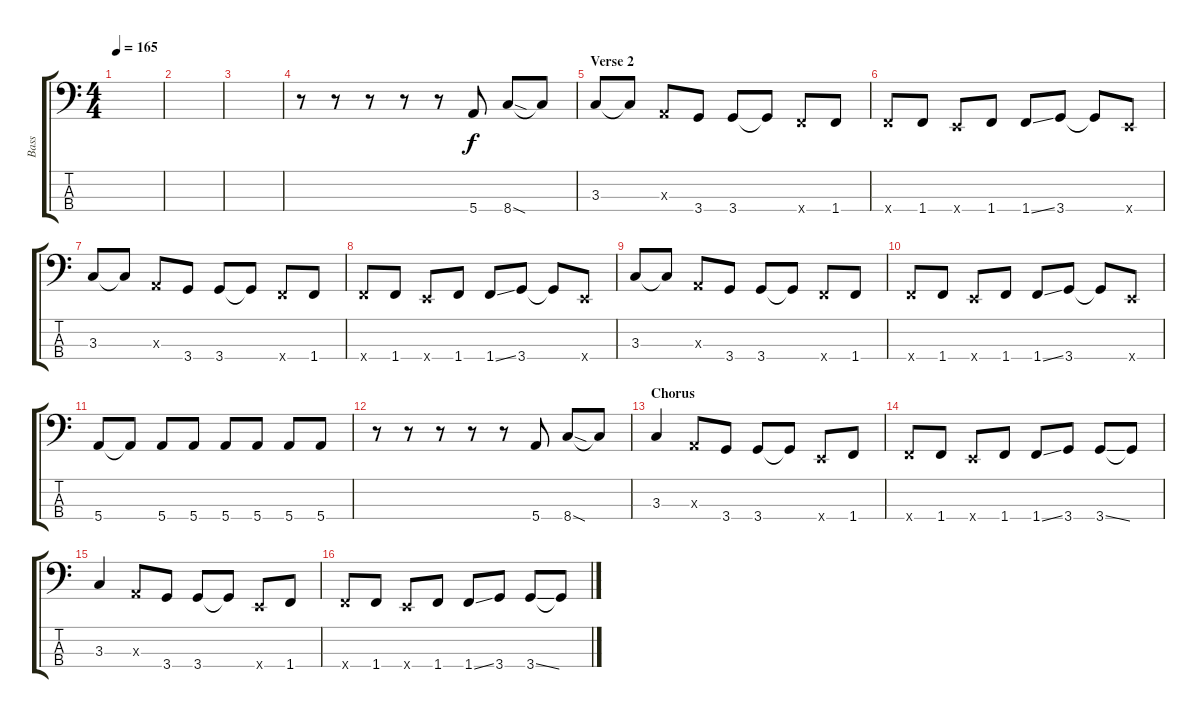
\track ("Bass" "Bass") {instrument slapbass2}
\staff {score tabs}
\tuning (G2 D2 A1 E1) {hide}
\ts (4 4)
\tempo 165
\clef f4
\ks c
|
|
|
r.8 r.8 r.8 r.8 r.8 5.4.8 8.4{sod}.8 8.4{t}.8 |
\section ("" "Verse 2")
3.3.8 3.3{t}.8 0.3{x}.8 3.4.8 3.4.8 3.4{t}.8 1.4{x}.8 1.4.8 |
1.4{x}.8 1.4.8 0.4{x}.8 1.4.8 1.4{ss}.8 3.4.8 3.4{t}.8 0.4{x}.8 |
3.3.8 3.3{t}.8 0.3{x}.8 3.4.8 3.4.8 3.4{t}.8 1.4{x}.8 1.4.8 |
1.4{x}.8 1.4.8 0.4{x}.8 1.4.8 1.4{ss}.8 3.4.8 3.4{t}.8 0.4{x}.8 |
3.3.8 3.3{t}.8 0.3{x}.8 3.4.8 3.4.8 3.4{t}.8 1.4{x}.8 1.4.8 |
1.4{x}.8 1.4.8 0.4{x}.8 1.4.8 1.4{ss}.8 3.4.8 3.4{t}.8 0.4{x}.8 |
5.4.8 5.4{t}.8 5.4.8 5.4.8 5.4.8 5.4.8 5.4.8 5.4.8 |
r.8 r.8 r.8 r.8 r.8 5.4.8 8.4{sod}.8 8.4{t}.8 |
\section ("" "Chorus")
3.3.4 0.3{x}.8 3.4.8 3.4.8 3.4{t}.8 0.4{x}.8 1.4.8 |
1.4{x}.8 1.4.8 0.4{x}.8 1.4.8 1.4{ss}.8 3.4.8 3.4{ss}.8 3.4{t}.8 |
3.3.4 0.3{x}.8 3.4.8 3.4.8 3.4{t}.8 0.4{x}.8 1.4.8 |
1.4{x}.8 1.4.8 0.4{x}.8 1.4.8 1.4{ss}.8 3.4.8 3.4{ss}.8 3.4{t}.8
